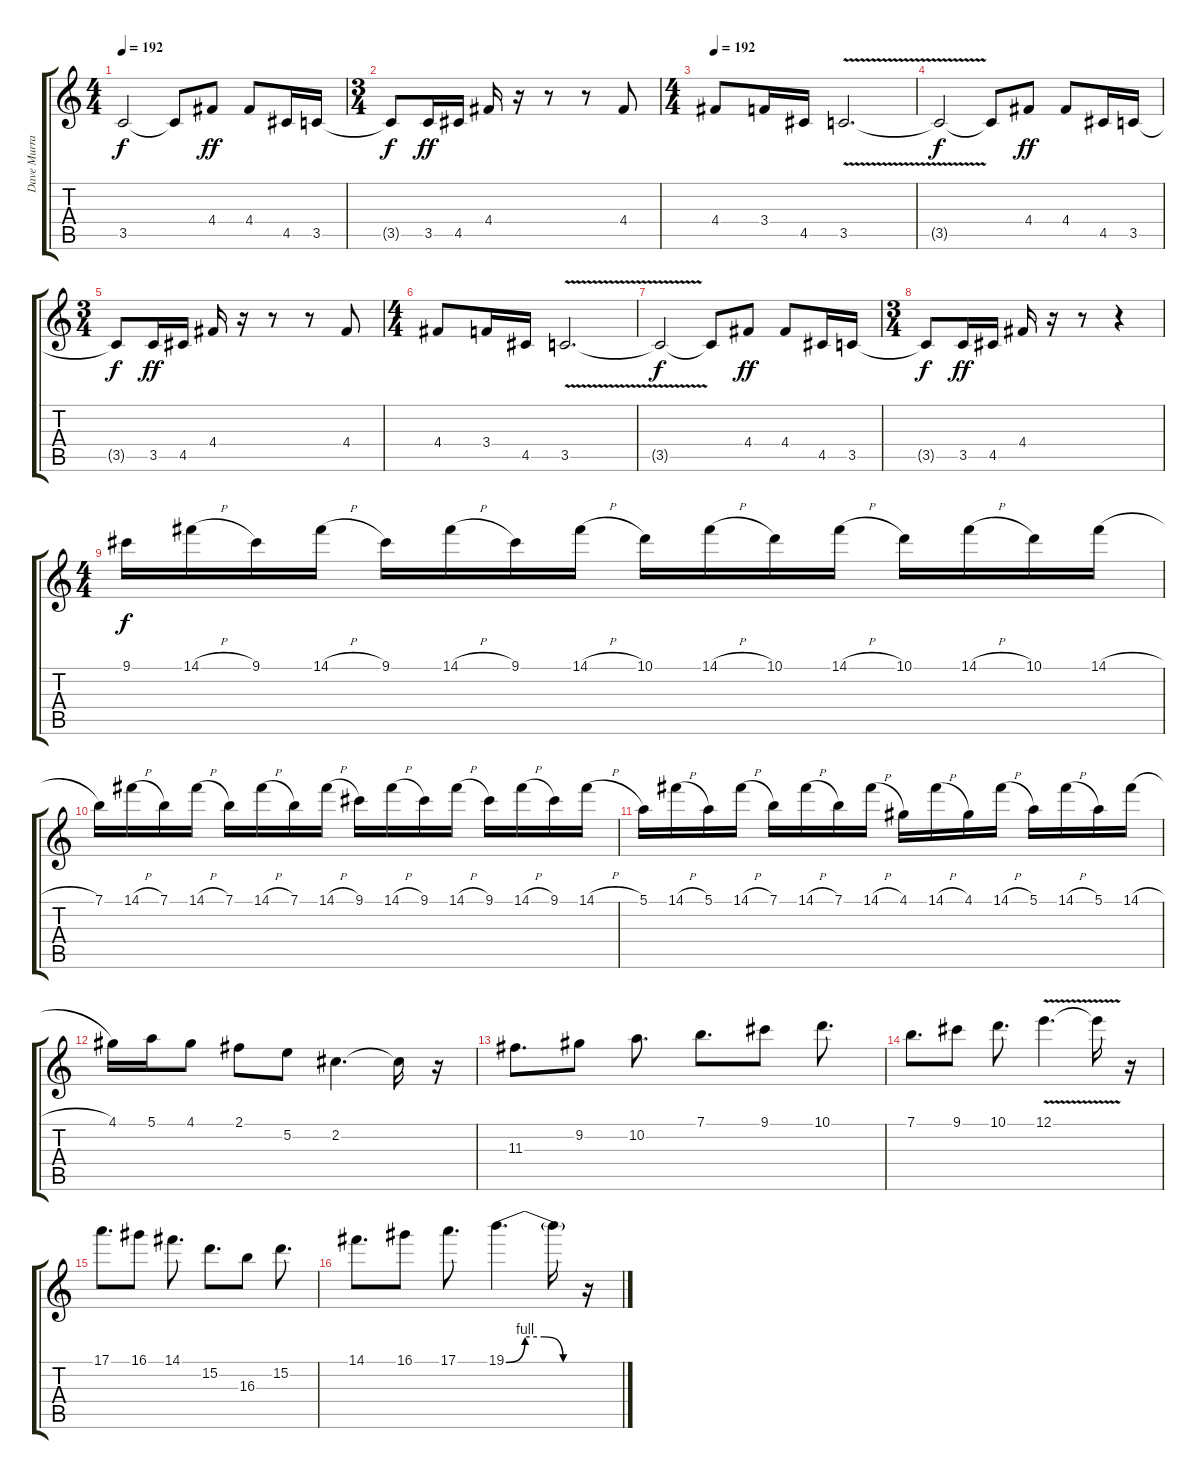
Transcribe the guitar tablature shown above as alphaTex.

\track ("Dave Murray" "Dave Murra") {instrument distortionguitar}
\staff {score tabs}
\tuning (E4 B3 G3 D3 A2 E2) {hide}
\ts (4 4)
\tempo 192
\clef g2
\ks c
3.5{t}.2{dy f} 3.5{t}.8 4.4.8{dy ff} 4.4.8 4.5.16 3.5.16 |
\ts (3 4)
3.5{t}.8{dy f} 3.5.16{dy ff} 4.5.16 4.4.16 r.16 r.8 r.8 4.4.8 |
\ts (4 4)
\tempo 192
4.4.8 3.4.16 4.5.16 3.5{v}.2{d} |
3.5{t}.2{dy f} 3.5{t}.8 4.4.8{dy ff} 4.4.8 4.5.16 3.5.16 |
\ts (3 4)
3.5{t}.8{dy f} 3.5.16{dy ff} 4.5.16 4.4.16 r.16 r.8 r.8 4.4.8 |
\ts (4 4)
4.4.8 3.4.16 4.5.16 3.5{v}.2{d} |
3.5{t}.2{dy f} 3.5{t}.8 4.4.8{dy ff} 4.4.8 4.5.16 3.5.16 |
\ts (3 4)
3.5{t}.8{dy f} 3.5.16{dy ff} 4.5.16 4.4.16 r.16 r.8 r.4 |
\ts (4 4)
9.1.16{dy f} 14.1{h}.16 9.1.16 14.1{h}.16 9.1.16 14.1{h}.16 9.1.16 14.1{h}.16 10.1.16 14.1{h}.16 10.1.16 14.1{h}.16 10.1.16 14.1{h}.16 10.1.16 14.1{h}.16 |
7.1.16 14.1{h}.16 7.1.16 14.1{h}.16 7.1.16 14.1{h}.16 7.1.16 14.1{h}.16 9.1.16 14.1{h}.16 9.1.16 14.1{h}.16 9.1.16 14.1{h}.16 9.1.16 14.1{h}.16 |
5.1.16 14.1{h}.16 5.1.16 14.1{h}.16 7.1.16 14.1{h}.16 7.1.16 14.1{h}.16 4.1.16 14.1{h}.16 4.1.16 14.1{h}.16 5.1.16 14.1{h}.16 5.1.16 14.1{h}.16 |
4.1.16 5.1.16 4.1.8 2.1.8 5.2.8 2.2.4{d} 2.2{t}.16 r.16 |
11.3.8{d} 9.2.8 10.2.8{d} 7.1.8{d} 9.1.8 10.1.8{d} |
7.1.8{d} 9.1.8 10.1.8{d} 12.1{v}.4{d} 12.1{t}.16 r.16 |
17.1.8{d} 16.1.8 14.1.8{d} 15.2.8{d} 16.3.8 15.2.8{d} |
14.1.8{d} 16.1.8 17.1.8{d} 19.1{be (custom 0 0 15 4 30 4 45 0 60 0)}.4{d} 19.1{t}.16 r.16
